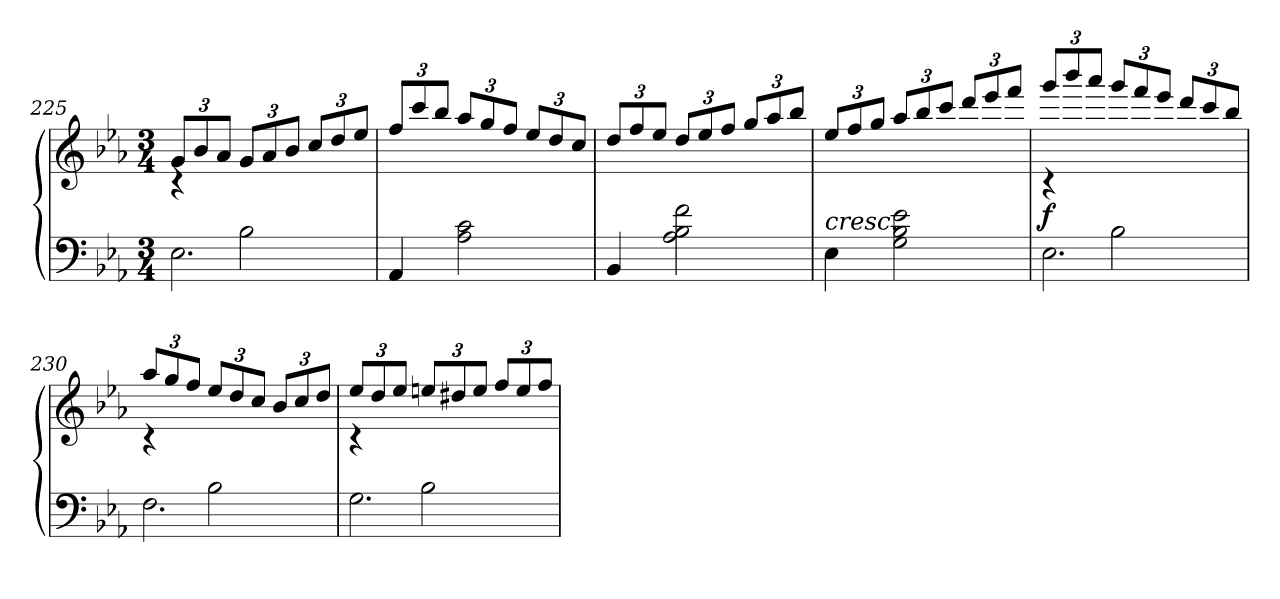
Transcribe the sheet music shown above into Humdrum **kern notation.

**kern	**kern	**dynam
*part1	*part1	*part1
*staff2	*staff1	*staff1/2
*clefF4	*clefG2	*
*k[b-e-a-]	*k[b-e-a-]	*
*E-:	*E-:	*
*M3/4	*M3/4	*
=225	=225	=225
*^	*	*
*	*	*Xbrackettup	*
*	*	*^	*
4ryy	2.E-\	12g/L	4rc	.
.	.	12b-/	.	.
.	.	12a-/J	.	.
2B-\	.	12g/L	2ryy	.
.	.	12a-/	.	.
.	.	12b-/J	.	.
.	.	12cc/L	.	.
.	.	12dd/	.	.
.	.	12ee-/J	.	.
*v	*v	*	*	*
*	*v	*v	*
=226	=226	=226
4AA-/	12ff/L	.
.	12ccc/	.
.	12bb-/J	.
2A-\ 2c\	12aa-/L	.
.	12gg/	.
.	12ff/J	.
.	12ee-/L	.
.	12dd/	.
.	12cc/J	.
!!LO:LB:g=z
=227	=227	=227
4BB-/	12dd/L	.
.	12ff/	.
.	12ee-/J	.
2A-\ 2B-\ 2f\	12dd/L	.
.	12ee-/	.
.	12ff/J	.
.	12gg/L	.
.	12aa-/	.
.	12bb-/J	.
=228	=228	=228
!LO:TX:a:i:t=cresc.	!	!
4E-\	12ee-/L	.
.	12ff/	.
.	12gg/J	.
2G\ 2B-\ 2e-\	12aa-/L	.
.	12bb-/	.
.	12ccc/J	.
.	12ddd/L	.
.	12eee-/	.
.	12fff/J	.
=229	=229	=229
*^	*^	*
!	!	!	!	!LO:DY:b
4ryy	2.E-\	12ggg/L	4rc	f
.	.	12bbb-/	.	.
.	.	12aaa-/J	.	.
2B-\	.	12ggg/L	2ryy	.
.	.	12fff/	.	.
.	.	12eee-/J	.	.
.	.	12ddd/L	.	.
.	.	12ccc/	.	.
.	.	12bb-/J	.	.
=230	=230	=230	=230	=230
4ryy	2.F\	12aa-/L	4rc	.
.	.	12gg/	.	.
.	.	12ff/J	.	.
2B-\	.	12ee-/L	2ryy	.
.	.	12dd/	.	.
.	.	12cc/J	.	.
.	.	12b-/L	.	.
.	.	12cc/	.	.
.	.	12dd/J	.	.
!!LO:LB:g=z	!!
=231	=231	=231	=231	=231
4ryy	2.G\	12ee-/L	4rc	.
.	.	12dd/	.	.
.	.	12ee-/J	.	.
2B-\	.	12een/L	2ryy	.
.	.	12dd#X/	.	.
.	.	12ee/J	.	.
.	.	12ff/L	.	.
.	.	12ee/	.	.
.	.	12ff/J	.	.
*v	*v	*	*	*
*	*v	*v	*
=	=	=
*-	*-	*-
